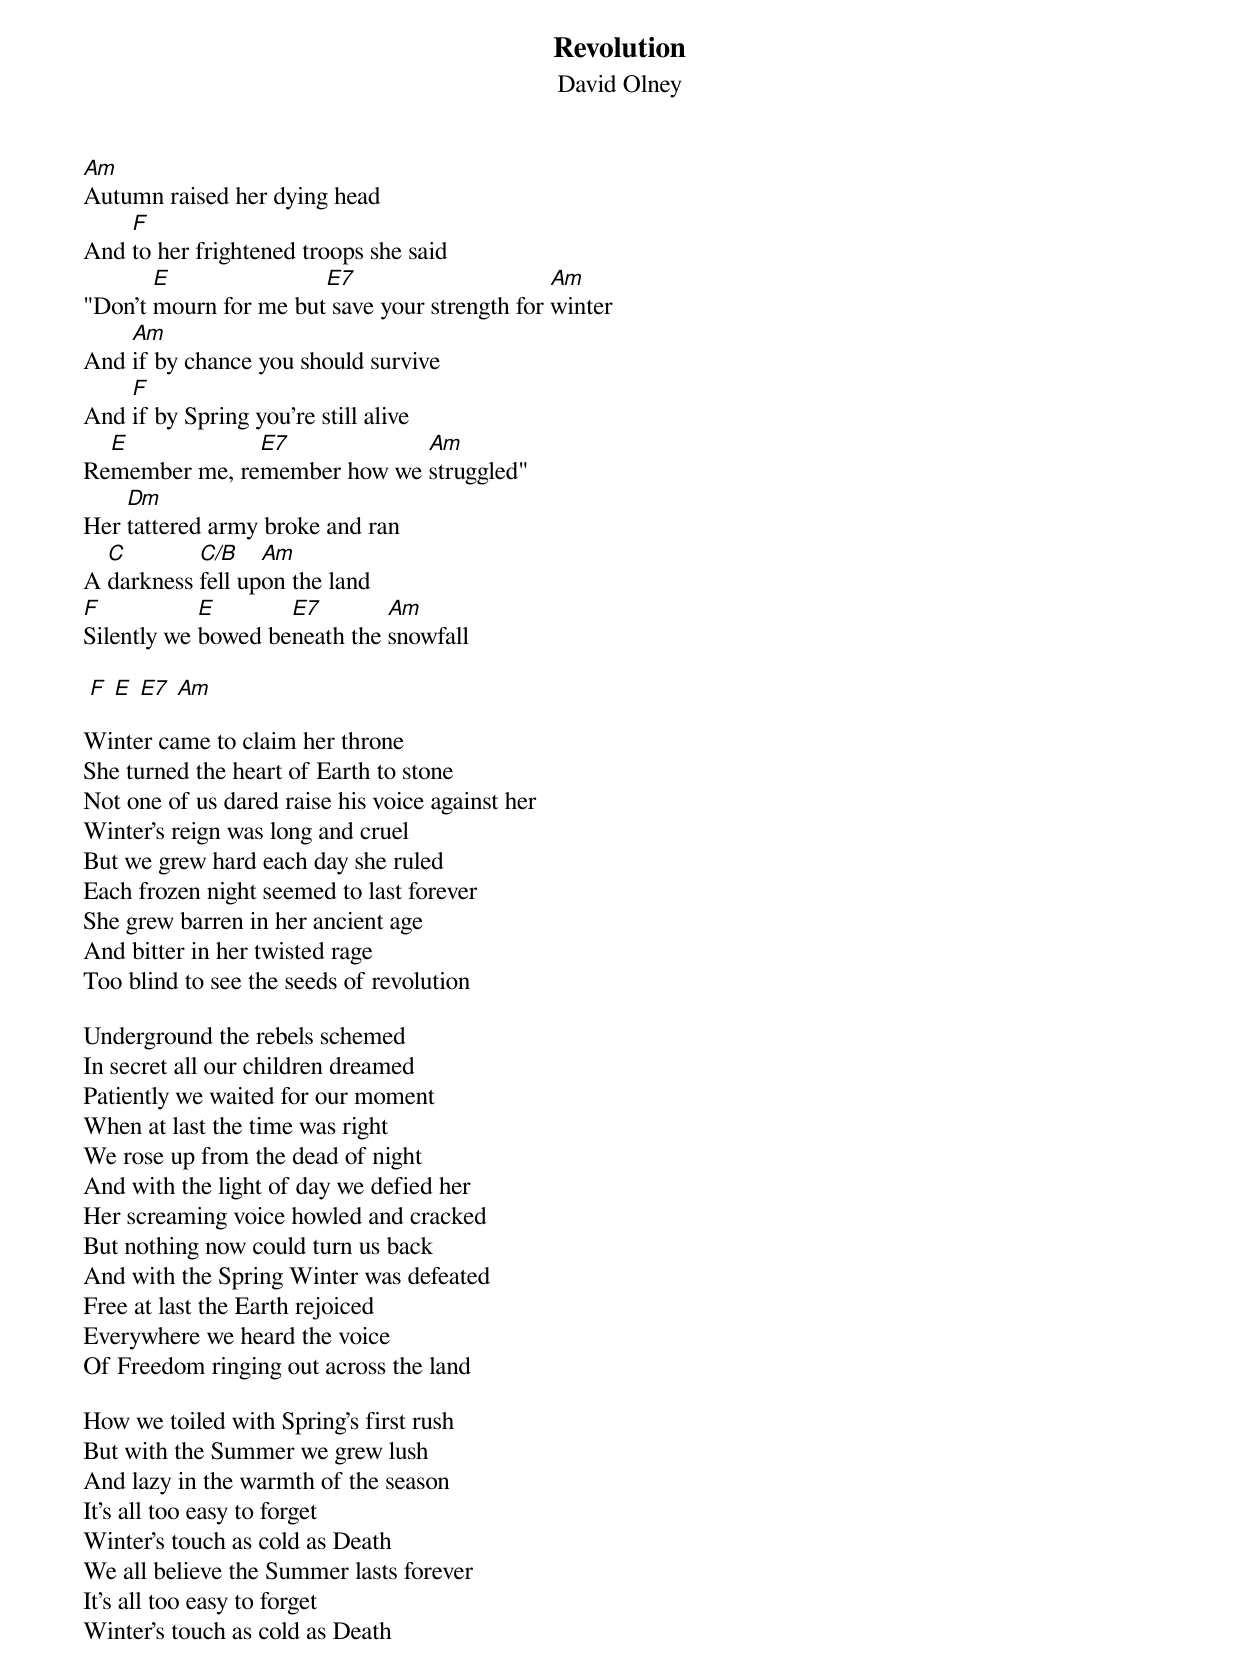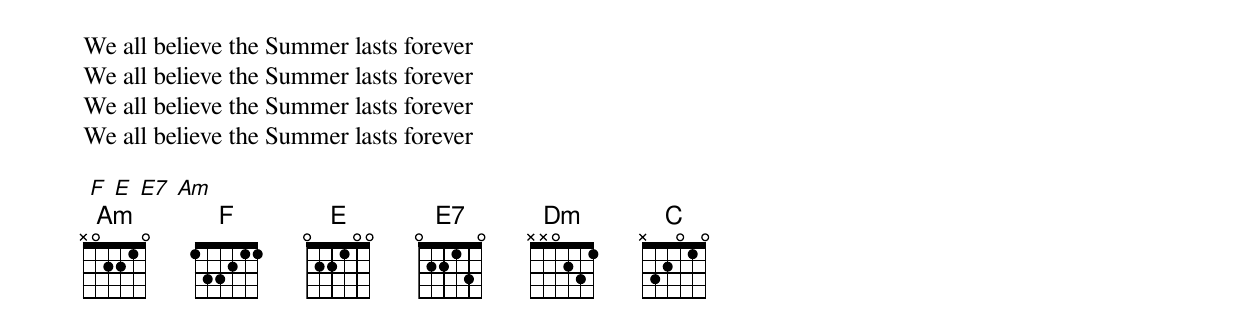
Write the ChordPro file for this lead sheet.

{title: Revolution}
{subtitle: David Olney}
[Am]Autumn raised her dying head
And [F]to her frightened troops she said
"Don't [E]mourn for me but[E7] save your strength for [Am]winter
And [Am]if by chance you should survive
And [F]if by Spring you're still alive
Re[E]member me, re[E7]member how we [Am]struggled"
Her [Dm]tattered army broke and ran
A [C]darkness [C/B]fell up[Am]on the land
[F]Silently we [E]bowed be[E7]neath the [Am]snowfall

 [F] [E] [E7] [Am]

Winter came to claim her throne
She turned the heart of Earth to stone
Not one of us dared raise his voice against her
Winter's reign was long and cruel
But we grew hard each day she ruled
Each frozen night seemed to last forever
She grew barren in her ancient age
And bitter in her twisted rage
Too blind to see the seeds of revolution

Underground the rebels schemed
In secret all our children dreamed
Patiently we waited for our moment
When at last the time was right
We rose up from the dead of night
And with the light of day we defied her
Her screaming voice howled and cracked
But nothing now could turn us back
And with the Spring Winter was defeated
Free at last the Earth rejoiced
Everywhere we heard the voice
Of Freedom ringing out across the land

How we toiled with Spring's first rush
But with the Summer we grew lush
And lazy in the warmth of the season
It's all too easy to forget
Winter's touch as cold as Death
We all believe the Summer lasts forever
It's all too easy to forget
Winter's touch as cold as Death
We all believe the Summer lasts forever
We all believe the Summer lasts forever
We all believe the Summer lasts forever
We all believe the Summer lasts forever

 [F] [E] [E7] [Am]
